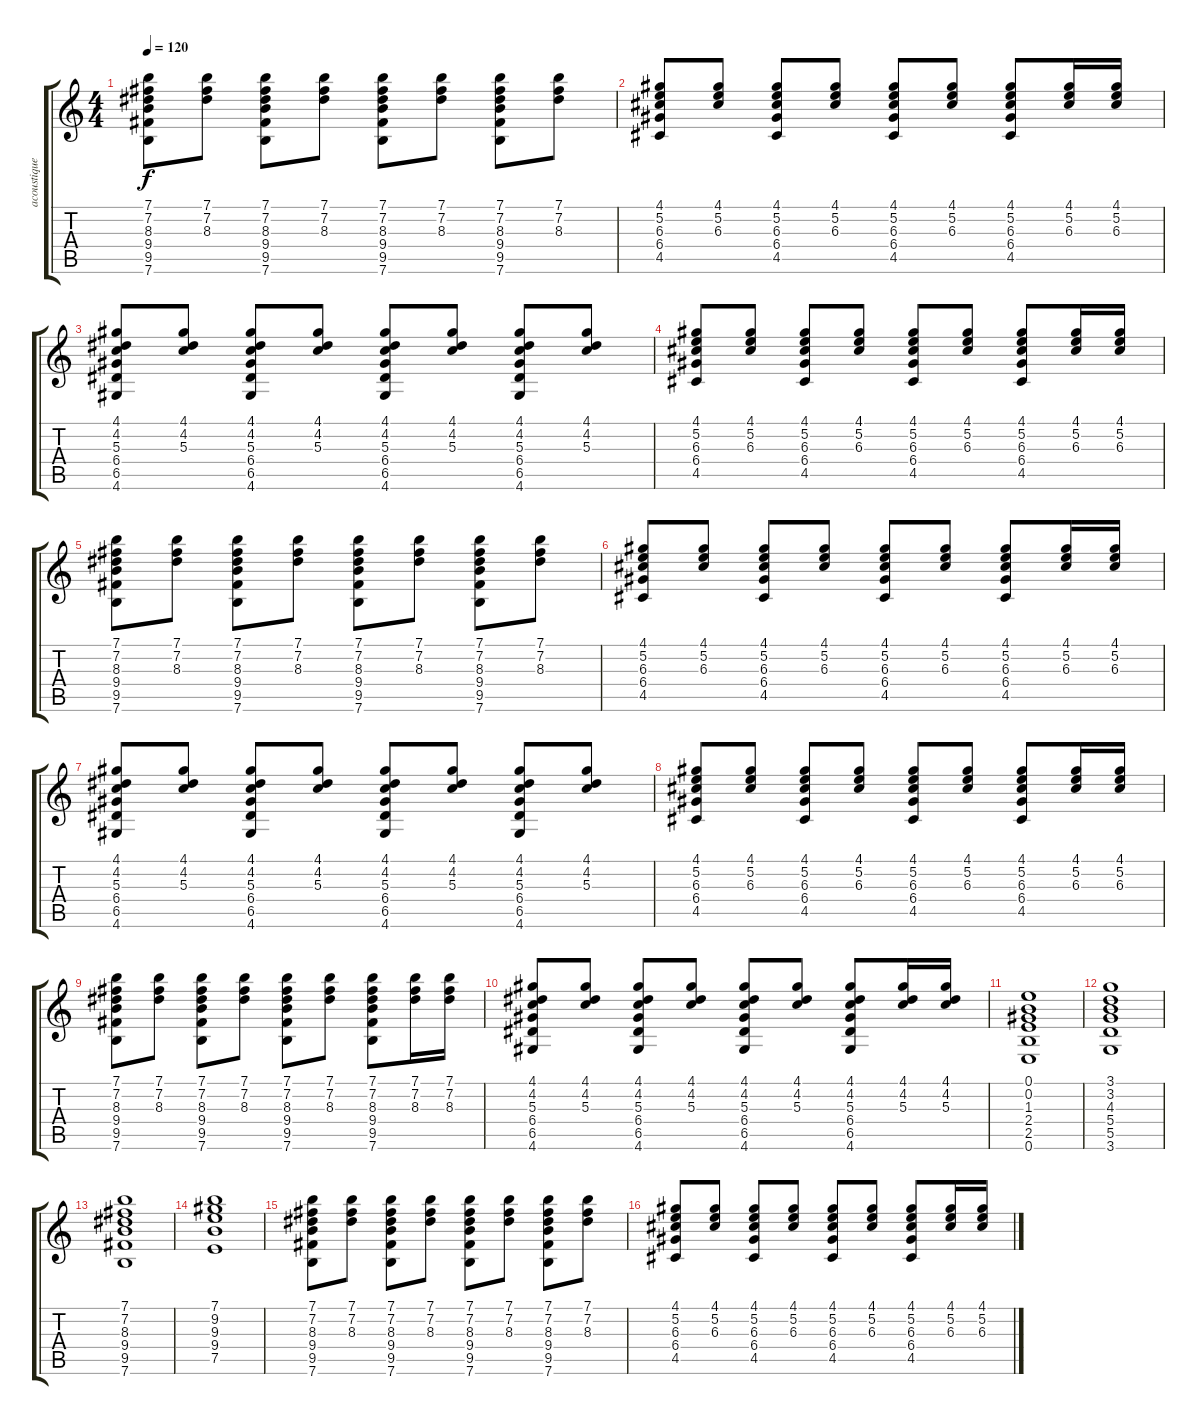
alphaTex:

\track ("acoustique" "acoustique") {instrument acousticguitarsteel}
\staff {score tabs}
\tuning (E4 B3 G3 D3 A2 E2) {hide}
\ts (4 4)
\tempo 120
\clef g2
\ks c
(7.1 7.2 8.3 9.4 9.5 7.6).8{dy f} (7.1 7.2 8.3).8 (7.1 7.2 8.3 9.4 9.5 7.6).8 (7.1 7.2 8.3).8 (7.1 7.2 8.3 9.4 9.5 7.6).8 (7.1 7.2 8.3).8 (7.1 7.2 8.3 9.4 9.5 7.6).8 (7.1 7.2 8.3).8 |
(4.1 5.2 6.3 6.4 4.5).8 (4.1 5.2 6.3).8 (4.1 5.2 6.3 6.4 4.5).8 (4.1 5.2 6.3).8 (4.1 5.2 6.3 6.4 4.5).8 (4.1 5.2 6.3).8 (4.1 5.2 6.3 6.4 4.5).8 (4.1 5.2 6.3).16 (4.1 5.2 6.3).16 |
(4.1 4.2 5.3 6.4 6.5 4.6).8 (4.1 4.2 5.3).8 (4.1 4.2 5.3 6.4 6.5 4.6).8 (4.1 4.2 5.3).8 (4.1 4.2 5.3 6.4 6.5 4.6).8 (4.1 4.2 5.3).8 (4.1 4.2 5.3 6.4 6.5 4.6).8 (4.1 4.2 5.3).8 |
(4.1 5.2 6.3 6.4 4.5).8 (4.1 5.2 6.3).8 (4.1 5.2 6.3 6.4 4.5).8 (4.1 5.2 6.3).8 (4.1 5.2 6.3 6.4 4.5).8 (4.1 5.2 6.3).8 (4.1 5.2 6.3 6.4 4.5).8 (4.1 5.2 6.3).16 (4.1 5.2 6.3).16 |
(7.1 7.2 8.3 9.4 9.5 7.6).8 (7.1 7.2 8.3).8 (7.1 7.2 8.3 9.4 9.5 7.6).8 (7.1 7.2 8.3).8 (7.1 7.2 8.3 9.4 9.5 7.6).8 (7.1 7.2 8.3).8 (7.1 7.2 8.3 9.4 9.5 7.6).8 (7.1 7.2 8.3).8 |
(4.1 5.2 6.3 6.4 4.5).8 (4.1 5.2 6.3).8 (4.1 5.2 6.3 6.4 4.5).8 (4.1 5.2 6.3).8 (4.1 5.2 6.3 6.4 4.5).8 (4.1 5.2 6.3).8 (4.1 5.2 6.3 6.4 4.5).8 (4.1 5.2 6.3).16 (4.1 5.2 6.3).16 |
(4.1 4.2 5.3 6.4 6.5 4.6).8 (4.1 4.2 5.3).8 (4.1 4.2 5.3 6.4 6.5 4.6).8 (4.1 4.2 5.3).8 (4.1 4.2 5.3 6.4 6.5 4.6).8 (4.1 4.2 5.3).8 (4.1 4.2 5.3 6.4 6.5 4.6).8 (4.1 4.2 5.3).8 |
(4.1 5.2 6.3 6.4 4.5).8 (4.1 5.2 6.3).8 (4.1 5.2 6.3 6.4 4.5).8 (4.1 5.2 6.3).8 (4.1 5.2 6.3 6.4 4.5).8 (4.1 5.2 6.3).8 (4.1 5.2 6.3 6.4 4.5).8 (4.1 5.2 6.3).16 (4.1 5.2 6.3).16 |
(7.1 7.2 8.3 9.4 9.5 7.6).8 (7.1 7.2 8.3).8 (7.1 7.2 8.3 9.4 9.5 7.6).8 (7.1 7.2 8.3).8 (7.1 7.2 8.3 9.4 9.5 7.6).8 (7.1 7.2 8.3).8 (7.1 7.2 8.3 9.4 9.5 7.6).8 (7.1 7.2 8.3).16 (7.1 7.2 8.3).16 |
(4.1 4.2 5.3 6.4 6.5 4.6).8 (4.1 4.2 5.3).8 (4.1 4.2 5.3 6.4 6.5 4.6).8 (4.1 4.2 5.3).8 (4.1 4.2 5.3 6.4 6.5 4.6).8 (4.1 4.2 5.3).8 (4.1 4.2 5.3 6.4 6.5 4.6).8 (4.1 4.2 5.3).16 (4.1 4.2 5.3).16 |
(0.1 0.2 1.3 2.4 2.5 0.6).1 |
(3.1 3.2 4.3 5.4 5.5 3.6).1 |
(7.1 7.2 8.3 9.4 9.5 7.6).1 |
(7.1 9.2 9.3 9.4 7.5).1 |
(7.1 7.2 8.3 9.4 9.5 7.6).8 (7.1 7.2 8.3).8 (7.1 7.2 8.3 9.4 9.5 7.6).8 (7.1 7.2 8.3).8 (7.1 7.2 8.3 9.4 9.5 7.6).8 (7.1 7.2 8.3).8 (7.1 7.2 8.3 9.4 9.5 7.6).8 (7.1 7.2 8.3).8 |
(4.1 5.2 6.3 6.4 4.5).8 (4.1 5.2 6.3).8 (4.1 5.2 6.3 6.4 4.5).8 (4.1 5.2 6.3).8 (4.1 5.2 6.3 6.4 4.5).8 (4.1 5.2 6.3).8 (4.1 5.2 6.3 6.4 4.5).8 (4.1 5.2 6.3).16 (4.1 5.2 6.3).16
